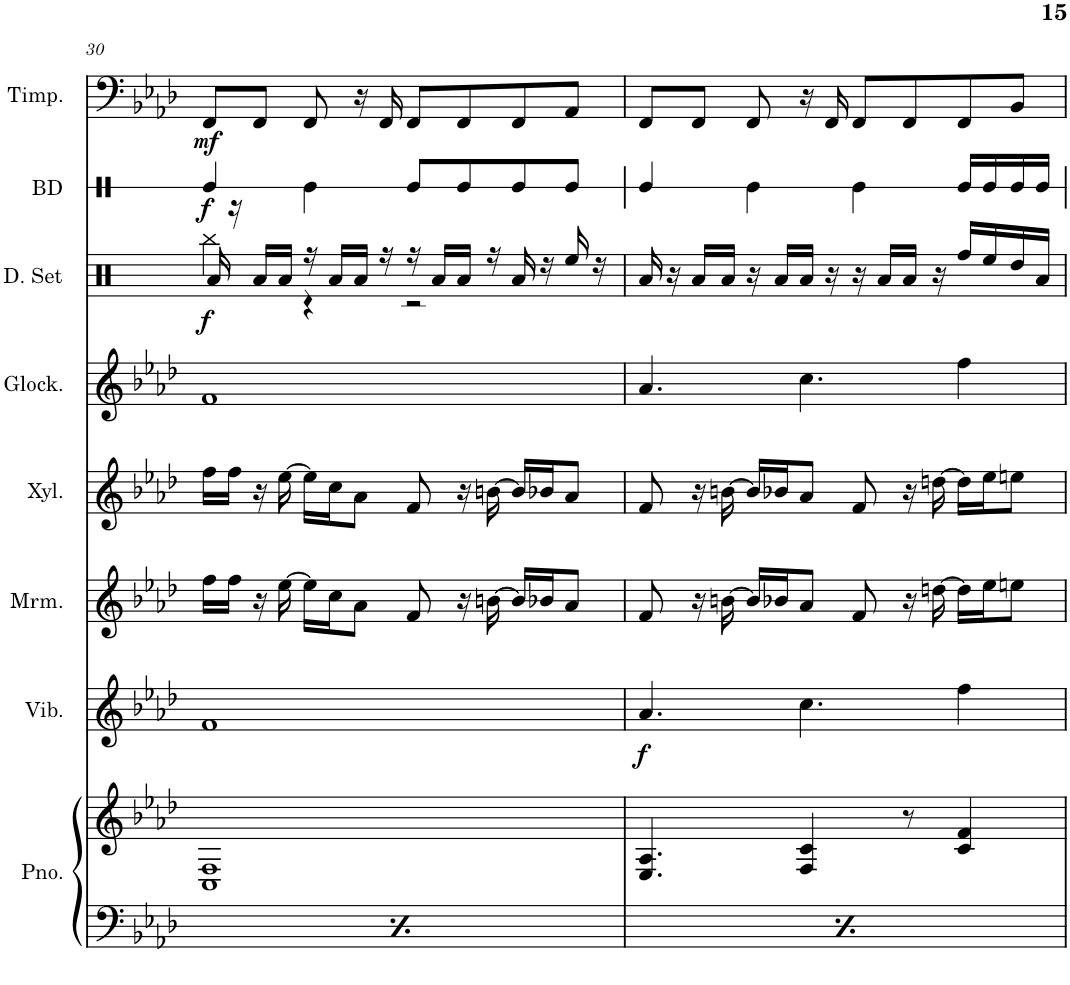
**kern	**kern	**kern	**dynam	**kern	**kern	**kern	**kern	**dynam	**kern	**dynam	**kern	**dynam
*part8	*part8	*part7	*part7	*part6	*part5	*part4	*part3	*part3	*part2	*part2	*part1	*part1
*staff9	*staff8	*staff7	*staff7	*staff6	*staff5	*staff4	*staff3	*staff3	*staff2	*staff2	*staff1	*staff1
*I"Piano	*	*I"Vibraphone	*	*I"Marimba	*I"Xylophone	*I"Glockenspiel	*I"Drumset	*	*I"Bass Drum	*	*I"Timpani	*
*I'Pno.	*	*I'Vib.	*	*I'Mrm.	*I'Xyl.	*I'Glock.	*I'D. Set	*	*I'BD	*	*I'Timp.	*
!!LO:PB:g=z
*clefF4	*clefG2	*clefG2	*	*clefG2	*clefG2	*clefG2	*clefX	*	*clefX	*	*clefF4	*
*	*	*	*	*	*Trd-7c-12	*Trd-14c-24	*	*	*	*	*	*
*k[b-e-a-d-]	*k[b-e-a-d-]	*k[b-e-a-d-]	*	*k[b-e-a-d-]	*k[b-e-a-d-]	*k[b-e-a-d-]	*k[]	*	*k[]	*	*k[b-e-a-d-]	*
*M4/4	*M4/4	*M4/4	*	*M4/4	*M4/4	*M4/4	*M4/4	*	*M4/4	*	*M4/4	*
=30	=30	=30	=30	=30	=30	=30	=30	=30	=30	=30	=30	=30
*	*	*	*	*	*	*	*^	*	*	*	*	*
!	!	!	!	!	!	!	!	!	!LO:DY:b	!	!LO:DY:b	!	!LO:DY:b
8.FF/L	1C 1F	1f	.	16ff\LL	16ff\LL	1f	16Ra/	4Rbb\	f	4Re/	f	8FF/L	mf
.	.	.	.	16ff\JJ	16ff\JJ	.	16r	.	.	.	.	.	.
.	.	.	.	16r	16r	.	16Ra/LL	.	.	.	.	8FF/J	.
16EE-/Jk	.	.	.	[16ee-\	[16ee-\	.	16Ra/JJ	.	.	.	.	.	.
8.FF/L	.	.	.	16ee-\LL]	16ee-\LL]	.	16r	4r	.	4Re\	.	8FF/	.
.	.	.	.	16cc\J	16cc\J	.	16Ra/LL	.	.	.	.	.	.
.	.	.	.	8a-\J	8a-\J	.	16Ra/JJ	.	.	.	.	16r	.
16EE-/Jk	.	.	.	.	.	.	16r	.	.	.	.	16FF/	.
8.FF/L	.	.	.	8f/	8f/	.	16r	2r	.	8Re/L	.	8FF/L	.
.	.	.	.	.	.	.	16Ra/LL	.	.	.	.	.	.
.	.	.	.	16r	16r	.	16Ra/JJ	.	.	8Re/	.	8FF/	.
16EE-/Jk	.	.	.	[16bn\	[16bn\	.	16r	.	.	.	.	.	.
8FF/L	.	.	.	16b/LL]	16b/LL]	.	16Ra/	.	.	8Re/	.	8FF/	.
.	.	.	.	16b-X/J	16b-X/J	.	16r	.	.	.	.	.	.
8CC/J	.	.	.	8a-/J	8a-/J	.	16Ree/	.	.	8Re/J	.	8AA-/J	.
.	.	.	.	.	.	.	16r	.	.	.	.	.	.
*	*	*	*	*	*	*	*v	*v	*	*	*	*	*
=31	=31	=31	=31	=31	=31	=31	=31	=31	=31	=31	=31	=31
!	!	!	!LO:DY:b	!	!	!	!	!	!	!	!	!
8.FF/L	4.E-/ 4.A-/	4.a-/	f	8f/	8f/	4.a-/	16Ra/	.	4Re/	.	8FF/L	.
.	.	.	.	.	.	.	16r	.	.	.	.	.
.	.	.	.	16r	16r	.	16Ra/LL	.	.	.	8FF/J	.
16EE-/Jk	.	.	.	[16bn\	[16bn\	.	16Ra/JJ	.	.	.	.	.
8.FF/L	.	.	.	16b/LL]	16b/LL]	.	16r	.	4Re\	.	8FF/	.
.	.	.	.	16b-X/J	16b-X/J	.	16Ra/LL	.	.	.	.	.
.	4F/ 4c/	4.cc\	.	8a-/J	8a-/J	4.cc\	16Ra/JJ	.	.	.	16r	.
16EE-/Jk	.	.	.	.	.	.	16r	.	.	.	16FF/	.
8.FF/L	.	.	.	8f/	8f/	.	16r	.	4Re\	.	8FF/L	.
.	.	.	.	.	.	.	16Ra/LL	.	.	.	.	.
.	8r	.	.	16r	16r	.	16Ra/JJ	.	.	.	8FF/	.
16EE-/Jk	.	.	.	[16ddn\	[16ddn\	.	16r	.	.	.	.	.
8FF/L	4c/ 4f/	4ff\	.	16dd\LL]	16dd\LL]	4ff\	16Rff/LL	.	16Re/LL	.	8FF/	.
.	.	.	.	16ee-\J	16ee-\J	.	16Ree/	.	16Re/	.	.	.
8CC/J	.	.	.	8een\J	8een\J	.	16Rdd/	.	16Re/	.	8BB-/J	.
.	.	.	.	.	.	.	16Ra/JJ	.	16Re/JJ	.	.	.
=	=	=	=	=	=	=	=	=	=	=	=	=
*-	*-	*-	*-	*-	*-	*-	*-	*-	*-	*-	*-	*-
